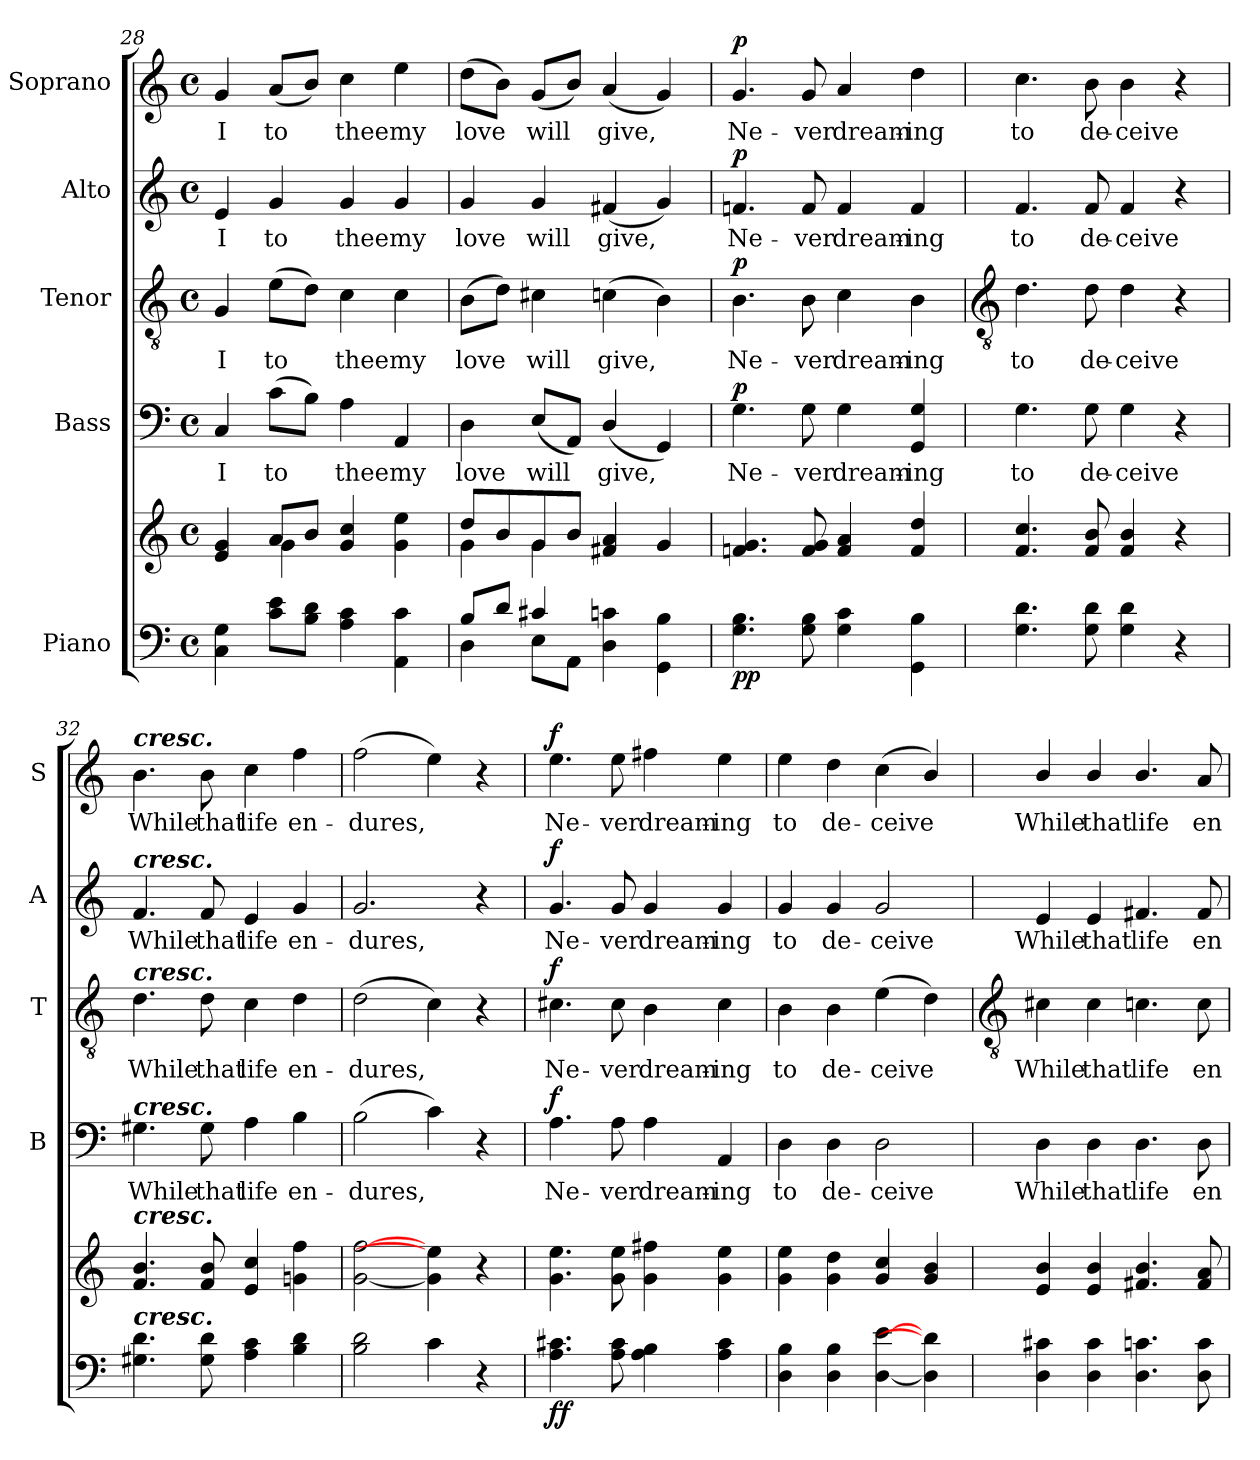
**kern	**kern	**dynam	**kern	**text	**dynam	**kern	**text	**dynam	**kern	**text	**dynam	**kern	**text	**dynam
*part5	*part5	*part5	*part4	*part4	*part4	*part3	*part3	*part3	*part2	*part2	*part2	*part1	*part1	*part1
*staff6	*staff5	*staff5/6	*staff4	*staff4	*staff4	*staff3	*staff3	*staff3	*staff2	*staff2	*staff2	*staff1	*staff1	*staff1
*I"Piano	*	*	*I"Bass	*	*	*I"Tenor	*	*	*I"Alto	*	*	*I"Soprano	*	*
*	*	*	*I'B	*	*	*I'T	*	*	*I'A	*	*	*I'S	*	*
*clefF4	*clefG2	*	*clefF4	*	*	*clefGv2	*	*	*clefG2	*	*	*clefG2	*	*
*k[]	*k[]	*	*k[]	*	*	*k[]	*	*	*k[]	*	*	*k[]	*	*
*C:	*C:	*	*C:	*	*	*C:	*	*	*C:	*	*	*C:	*	*
*M4/4	*M4/4	*	*M4/4	*	*	*M4/4	*	*	*M4/4	*	*	*M4/4	*	*
*met(c)	*met(c)	*	*met(c)	*	*	*met(c)	*	*	*met(c)	*	*	*met(c)	*	*
=28	=28	=28	=28	=28	=28	=28	=28	=28	=28	=28	=28	=28	=28	=28
*^	*^	*	*	*	*	*	*	*	*	*	*	*	*	*
!	!	!	!	!	!	!LO:LY:b	!	!	!LO:LY:b	!	!	!LO:LY:b	!	!	!LO:LY:b	!
1ryy	4C\ 4G\	4e 4g	4ryy	.	4C	I	.	4G	I	.	4e	I	.	4g	I	.
!	!	!	!	!	!	!LO:LY:b	!	!	!LO:LY:b	!	!	!LO:LY:b	!	!	!LO:LY:b	!
.	8c\ 8e\L	8aL	4g\	.	(>8cL	to	.	(>8eL	to	.	4g	to	.	(<8aL	to	.
.	8B\ 8d\J	8bJ	.	.	8BJ)	.	.	8dJ)	.	.	.	.	.	8bJ)	.	.
!	!	!	!	!	!	!LO:LY:b	!	!	!LO:LY:b	!	!	!LO:LY:b	!	!	!LO:LY:b	!
.	4A\ 4c\	4g 4cc	2ryy	.	4A	thee	.	4c	thee	.	4g	thee	.	4cc	thee	.
!	!	!	!	!	!	!LO:LY:b	!	!	!LO:LY:b	!	!	!LO:LY:b	!	!	!LO:LY:b	!
.	4AA\ 4c\	4g 4ee	.	.	4AA	my	.	4c	my	.	4g	my	.	4ee	my	.
=29	=29	=29	=29	=29	=29	=29	=29	=29	=29	=29	=29	=29	=29	=29	=29	=29
!	!	!	!	!	!	!LO:LY:b	!	!	!LO:LY:b	!	!	!LO:LY:b	!	!	!LO:LY:b	!
8B/L	4D\	8dd/L	4g\	.	4D	love	.	(>8BL	love	.	4g	love	.	(>8ddL	love	.
8d/J	.	8b/	.	.	.	.	.	8dJ)	.	.	.	.	.	8bJ)	.	.
!	!	!	!	!	!	!LO:LY:b	!	!	!LO:LY:b	!	!	!LO:LY:b	!	!	!LO:LY:b	!
4c#X/	8E\L	8g/	4g\	.	(8EL	will	.	4c#X	will	.	4g	will	.	(<8gL	will	.
.	8AA\J	8b/J	.	.	8AAJ)	.	.	.	.	.	.	.	.	8bJ)	.	.
!	!	!	!	!	!	!LO:LY:b	!	!	!LO:LY:b	!	!	!LO:LY:b	!	!	!LO:LY:b	!
2ryy	4D\ 4cn\	4f#X 4a	2ryy	.	(<4D/	give,	.	(>4cn	give,	.	(<4f#X	give,	.	(<4a	give,	.
.	4GG\ 4B\	4g	.	.	4GG)	.	.	4B)	.	.	4g)	.	.	4g)	.	.
=30	=30	=30	=30	=30	=30	=30	=30	=30	=30	=30	=30	=30	=30	=30	=30	=30
!	!	!	!	!LO:DY:b=2	!	!LO:LY:b	!	!	!LO:LY:b	!	!	!LO:LY:b	!	!	!LO:LY:b	!
!	!	!	!	!LO:DY:n=1:b	!	!	!LO:DY:b	!	!	!LO:DY:b	!	!	!LO:DY:b	!	!	!LO:DY:b
1ryy	4.G\ 4.B\	4.fn 4.g	1ryy	p p	4.G	Ne-	p	4.B	Ne-	p	4.fn	Ne-	p	4.g	Ne-	p
!	!	!	!	!	!	!LO:LY:b	!	!	!LO:LY:b	!	!	!LO:LY:b	!	!	!LO:LY:b	!
.	8G\ 8B\	8f 8g	.	.	8G	-ver	.	8B	-ver	.	8f	-ver	.	8g	-ver	.
!	!	!	!	!	!	!LO:LY:b	!	!	!LO:LY:b	!	!	!LO:LY:b	!	!	!LO:LY:b	!
.	4G\ 4c\	4f 4a	.	.	4G	dream-	.	4c	dream-	.	4f	dream-	.	4a	dream-	.
!	!	!	!	!	!	!LO:LY:b	!	!	!LO:LY:b	!	!	!LO:LY:b	!	!	!LO:LY:b	!
.	4GG\ 4B\	4f 4dd	.	.	4GG 4G	-ing	.	4B	-ing	.	4f	-ing	.	4dd	-ing	.
*v	*v	*	*	*	*	*	*	*	*	*	*	*	*	*	*	*
*	*v	*v	*	*	*	*	*	*	*	*	*	*	*	*	*
!!LO:LB:g=z
=31	=31	=31	=31	=31	=31	=31	=31	=31	=31	=31	=31	=31	=31	=31
*	*	*	*	*	*	*clefGv2	*	*	*	*	*	*	*	*
*^	*	*	*	*	*	*	*	*	*	*	*	*	*	*
!	!	!	!	!	!LO:LY:b	!	!	!LO:LY:b	!	!	!LO:LY:b	!	!	!LO:LY:b	!
*v	*v	*	*	*	*	*	*	*	*	*	*	*	*	*	*
4.G 4.d	4.f 4.cc	.	4.G	to	.	4.d	to	.	4.f	to	.	4.cc	to	.
!	!	!	!	!LO:LY:b	!	!	!LO:LY:b	!	!	!LO:LY:b	!	!	!LO:LY:b	!
8G 8d	8f 8b	.	8G	de-	.	8d	de-	.	8f	de-	.	8b	de-	.
!	!	!	!	!LO:LY:b	!	!	!LO:LY:b	!	!	!LO:LY:b	!	!	!LO:LY:b	!
4G 4d	4f 4b	.	4G	-ceive	.	4d	-ceive	.	4f	-ceive	.	4b	-ceive	.
4r	4r	.	4r	.	.	4r	.	.	4r	.	.	4r	.	.
=32	=32	=32	=32	=32	=32	=32	=32	=32	=32	=32	=32	=32	=32	=32
!	!	!	!	!	!	!	!	!	!	!	!	!LO:TX:a:Bi:t=cresc.	!	!
!	!	!	!	!	!	!	!	!	!LO:TX:a:Bi:t=cresc.	!	!	!	!	!
!	!	!	!	!	!	!LO:TX:a:Bi:t=cresc.	!	!	!	!	!	!	!	!
!	!	!	!LO:TX:a:Bi:t=cresc.	!	!	!	!	!	!	!	!	!	!	!
!	!LO:TX:a:Bi:t=cresc.	!	!	!	!	!	!	!	!	!	!	!	!	!
!LO:TX:a:Bi:t=cresc.	!	!	!	!	!	!	!	!	!	!	!	!	!	!
!	!	!	!	!LO:LY:b	!	!	!LO:LY:b	!	!	!LO:LY:b	!	!	!LO:LY:b	!
4.G#X 4.d	4.f 4.b	.	4.G#X	While	.	4.d	While	.	4.f	While	.	4.b	While	.
!	!	!	!	!LO:LY:b	!	!	!LO:LY:b	!	!	!LO:LY:b	!	!	!LO:LY:b	!
8G# 8d	8f 8b	.	8G#	that	.	8d	that	.	8f	that	.	8b	that	.
!	!	!	!	!LO:LY:b	!	!	!LO:LY:b	!	!	!LO:LY:b	!	!	!LO:LY:b	!
4A 4c	4e 4cc	.	4A	life	.	4c	life	.	4e	life	.	4cc	life	.
!	!	!	!	!LO:LY:b	!	!	!LO:LY:b	!	!	!LO:LY:b	!	!	!LO:LY:b	!
4B 4d	4gn 4ff	.	4B	en-	.	4d	en-	.	4g	en-	.	4ff	en-	.
=33	=33	=33	=33	=33	=33	=33	=33	=33	=33	=33	=33	=33	=33	=33
!	!	!	!	!LO:LY:b	!	!	!LO:LY:b	!	!	!LO:LY:b	!	!	!LO:LY:b	!
2B 2d	[2g [2ff	.	(>2B	-dures,	.	(>2d	-dures,	.	2.g	-dures,	.	(>2ff	-dures,	.
4c	4g] 4ee]	.	4c)	.	.	4c)	.	.	.	.	.	4ee)	.	.
4r	4r	.	4r	.	.	4r	.	.	4r	.	.	4r	.	.
=34	=34	=34	=34	=34	=34	=34	=34	=34	=34	=34	=34	=34	=34	=34
!	!	!LO:DY:b=2	!	!LO:LY:b	!	!	!LO:LY:b	!	!	!LO:LY:b	!	!	!LO:LY:b	!
!	!	!LO:DY:n=1:b	!	!	!LO:DY:b	!	!	!LO:DY:b	!	!	!LO:DY:b	!	!	!LO:DY:b
4.A 4.c#X	4.g 4.ee	f f	4.A	Ne-	f	4.c#X	Ne-	f	4.g	Ne-	f	4.ee	Ne-	f
!	!	!	!	!LO:LY:b	!	!	!LO:LY:b	!	!	!LO:LY:b	!	!	!LO:LY:b	!
8A 8c#	8g 8ee	.	8A	-ver	.	8c#	-ver	.	8g	-ver	.	8ee	-ver	.
!	!	!	!	!LO:LY:b	!	!	!LO:LY:b	!	!	!LO:LY:b	!	!	!LO:LY:b	!
4A 4B	4g 4ff#X	.	4A	dream-	.	4B	dream-	.	4g	dream-	.	4ff#X	dream-	.
!	!	!	!	!LO:LY:b	!	!	!LO:LY:b	!	!	!LO:LY:b	!	!	!LO:LY:b	!
4A 4c#	4g 4ee	.	4AA	-ing	.	4c#	-ing	.	4g	-ing	.	4ee	-ing	.
=35	=35	=35	=35	=35	=35	=35	=35	=35	=35	=35	=35	=35	=35	=35
!	!	!	!	!LO:LY:b	!	!	!LO:LY:b	!	!	!LO:LY:b	!	!	!LO:LY:b	!
4D 4B	4g 4ee	.	4D	to	.	4B	to	.	4g	to	.	4ee	to	.
!	!	!	!	!LO:LY:b	!	!	!LO:LY:b	!	!	!LO:LY:b	!	!	!LO:LY:b	!
4D 4B	4g 4dd	.	4D	de-	.	4B	de-	.	4g	de-	.	4dd	de-	.
!	!	!	!	!LO:LY:b	!	!	!LO:LY:b	!	!	!LO:LY:b	!	!	!LO:LY:b	!
[4D [4e	4g 4cc	.	2D	-ceive	.	(>4e	-ceive	.	2g	-ceive	.	(<4cc	-ceive	.
4D] 4d]	4g/ 4b/	.	.	.	.	4d)	.	.	.	.	.	4b/)	.	.
!!LO:LB:g=z
=36	=36	=36	=36	=36	=36	=36	=36	=36	=36	=36	=36	=36	=36	=36
*	*	*	*	*	*	*clefGv2	*	*	*	*	*	*	*	*
*	*^	*	*	*	*	*	*	*	*	*	*	*	*	*
!	!	!	!	!	!LO:LY:b	!	!	!LO:LY:b	!	!	!LO:LY:b	!	!	!LO:LY:b	!
4D 4c#X	4e/ 4b/	1ryy	.	4D	While	.	4c#X	While	.	4e	While	.	4b/	While	.
!	!	!	!	!	!LO:LY:b	!	!	!LO:LY:b	!	!	!LO:LY:b	!	!	!LO:LY:b	!
4D 4c#	4e/ 4b/	.	.	4D	that	.	4c#	that	.	4e	that	.	4b/	that	.
!	!	!	!	!	!LO:LY:b	!	!	!LO:LY:b	!	!	!LO:LY:b	!	!	!LO:LY:b	!
4.D 4.cn	4.f#X/ 4.b/	.	.	4.D	life	.	4.cn	life	.	4.f#X	life	.	4.b/	life	.
!	!	!	!	!	!LO:LY:b	!	!	!LO:LY:b	!	!	!LO:LY:b	!	!	!LO:LY:b	!
8D 8c	8f# 8a	.	.	8D	en-	.	8c	en-	.	8f#	en-	.	8a	en-	.
*	*v	*v	*	*	*	*	*	*	*	*	*	*	*	*	*
=	=	=	=	=	=	=	=	=	=	=	=	=	=	=
*-	*-	*-	*-	*-	*-	*-	*-	*-	*-	*-	*-	*-	*-	*-
